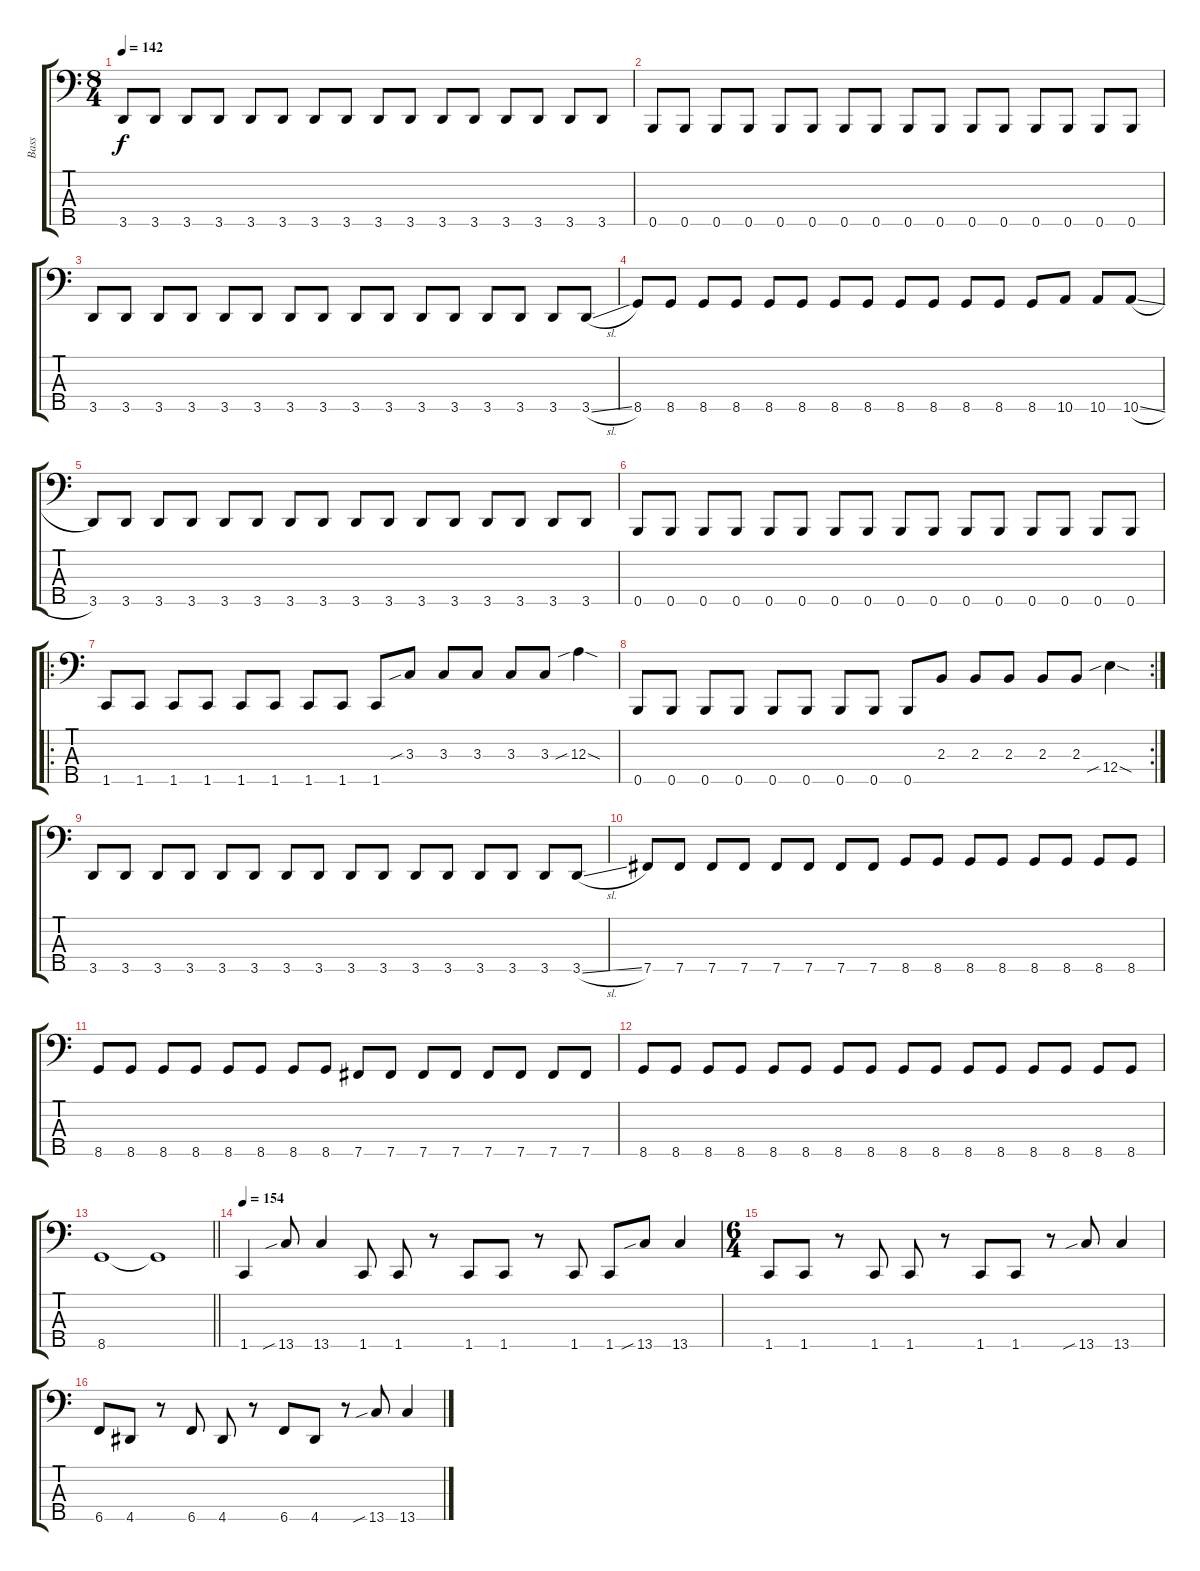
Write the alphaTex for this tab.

\track ("Bass" "Bass") {instrument electricbasspick}
\staff {score tabs}
\tuning (G2 D2 A1 E1 B0) {hide}
\ts (8 4)
\tempo 142
\clef f4
\ks c
3.5.8{dy f} 3.5.8 3.5.8 3.5.8 3.5.8 3.5.8 3.5.8 3.5.8 3.5.8 3.5.8 3.5.8 3.5.8 3.5.8 3.5.8 3.5.8 3.5.8 |
0.5.8 0.5.8 0.5.8 0.5.8 0.5.8 0.5.8 0.5.8 0.5.8 0.5.8 0.5.8 0.5.8 0.5.8 0.5.8 0.5.8 0.5.8 0.5.8 |
3.5.8 3.5.8 3.5.8 3.5.8 3.5.8 3.5.8 3.5.8 3.5.8 3.5.8 3.5.8 3.5.8 3.5.8 3.5.8 3.5.8 3.5.8 3.5{sl}.8 |
8.5.8 8.5.8 8.5.8 8.5.8 8.5.8 8.5.8 8.5.8 8.5.8 8.5.8 8.5.8 8.5.8 8.5.8 8.5.8 10.5.8 10.5.8 10.5{sl}.8 |
3.5.8 3.5.8 3.5.8 3.5.8 3.5.8 3.5.8 3.5.8 3.5.8 3.5.8 3.5.8 3.5.8 3.5.8 3.5.8 3.5.8 3.5.8 3.5.8 |
0.5.8 0.5.8 0.5.8 0.5.8 0.5.8 0.5.8 0.5.8 0.5.8 0.5.8 0.5.8 0.5.8 0.5.8 0.5.8 0.5.8 0.5.8 0.5.8 |
\ro
1.5.8 1.5.8 1.5.8 1.5.8 1.5.8 1.5.8 1.5.8 1.5.8 1.5.8 3.3{sib}.8 3.3.8 3.3.8 3.3.8 3.3.8 12.3{sib sod}.4 |
\rc 2
0.5.8 0.5.8 0.5.8 0.5.8 0.5.8 0.5.8 0.5.8 0.5.8 0.5.8 2.3.8 2.3.8 2.3.8 2.3.8 2.3.8 12.4{sib sod}.4 |
3.5.8 3.5.8 3.5.8 3.5.8 3.5.8 3.5.8 3.5.8 3.5.8 3.5.8 3.5.8 3.5.8 3.5.8 3.5.8 3.5.8 3.5.8 3.5{sl}.8 |
7.5.8 7.5.8 7.5.8 7.5.8 7.5.8 7.5.8 7.5.8 7.5.8 8.5.8 8.5.8 8.5.8 8.5.8 8.5.8 8.5.8 8.5.8 8.5.8 |
8.5.8 8.5.8 8.5.8 8.5.8 8.5.8 8.5.8 8.5.8 8.5.8 7.5.8 7.5.8 7.5.8 7.5.8 7.5.8 7.5.8 7.5.8 7.5.8 |
8.5.8 8.5.8 8.5.8 8.5.8 8.5.8 8.5.8 8.5.8 8.5.8 8.5.8 8.5.8 8.5.8 8.5.8 8.5.8 8.5.8 8.5.8 8.5.8 |
\barLineRight lightlight
8.5.1 8.5{t}.1 |
\tempo 154
1.5.4 13.5{sib}.8 13.5.4 1.5.8 1.5.8 r.8 1.5.8 1.5.8 r.8 1.5.8 1.5.8 13.5{sib}.8 13.5.4 |
\ts (6 4)
1.5.8 1.5.8 r.8 1.5.8 1.5.8 r.8 1.5.8 1.5.8 r.8 13.5{sib}.8 13.5.4 |
6.5.8 4.5.8 r.8 6.5.8 4.5.8 r.8 6.5.8 4.5.8 r.8 13.5{sib}.8 13.5.4
